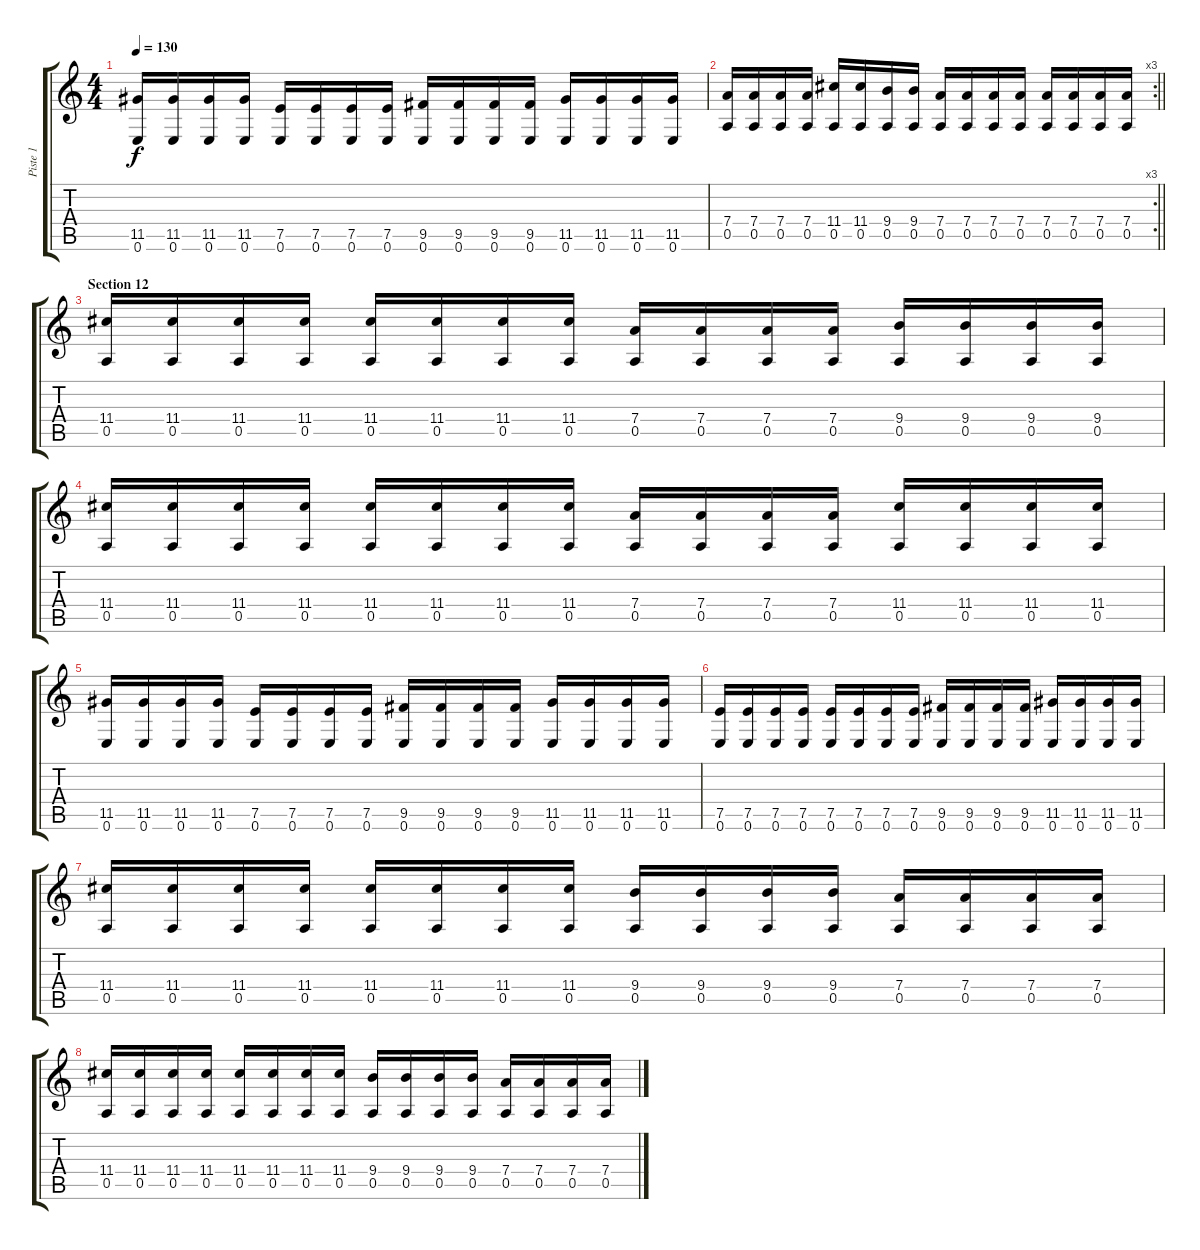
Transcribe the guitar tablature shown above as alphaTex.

\track ("Piste 1" "Piste 1") {instrument distortionguitar}
\staff {score tabs}
\tuning (E4 B3 G3 D3 A2 E2) {hide}
\ts (4 4)
\tempo 130
\clef g2
\ks c
(11.5 0.6).16{dy f} (11.5 0.6).16 (11.5 0.6).16 (11.5 0.6).16 (7.5 0.6).16 (7.5 0.6).16 (7.5 0.6).16 (7.5 0.6).16 (9.5 0.6).16 (9.5 0.6).16 (9.5 0.6).16 (9.5 0.6).16 (11.5 0.6).16 (11.5 0.6).16 (11.5 0.6).16 (11.5 0.6).16 |
\rc 3
\barLineRight lightlight
(7.4 0.5).16 (7.4 0.5).16 (7.4 0.5).16 (7.4 0.5).16 (11.4 0.5).16 (11.4 0.5).16 (9.4 0.5).16 (9.4 0.5).16 (7.4 0.5).16 (7.4 0.5).16 (7.4 0.5).16 (7.4 0.5).16 (7.4 0.5).16 (7.4 0.5).16 (7.4 0.5).16 (7.4 0.5).16 |
\section ("" "Section 12")
(11.4 0.5).16 (11.4 0.5).16 (11.4 0.5).16 (11.4 0.5).16 (11.4 0.5).16 (11.4 0.5).16 (11.4 0.5).16 (11.4 0.5).16 (7.4 0.5).16 (7.4 0.5).16 (7.4 0.5).16 (7.4 0.5).16 (9.4 0.5).16 (9.4 0.5).16 (9.4 0.5).16 (9.4 0.5).16 |
(11.4 0.5).16 (11.4 0.5).16 (11.4 0.5).16 (11.4 0.5).16 (11.4 0.5).16 (11.4 0.5).16 (11.4 0.5).16 (11.4 0.5).16 (7.4 0.5).16 (7.4 0.5).16 (7.4 0.5).16 (7.4 0.5).16 (11.4 0.5).16 (11.4 0.5).16 (11.4 0.5).16 (11.4 0.5).16 |
(11.5 0.6).16 (11.5 0.6).16 (11.5 0.6).16 (11.5 0.6).16 (7.5 0.6).16 (7.5 0.6).16 (7.5 0.6).16 (7.5 0.6).16 (9.5 0.6).16 (9.5 0.6).16 (9.5 0.6).16 (9.5 0.6).16 (11.5 0.6).16 (11.5 0.6).16 (11.5 0.6).16 (11.5 0.6).16 |
(7.5 0.6).16 (7.5 0.6).16 (7.5 0.6).16 (7.5 0.6).16 (7.5 0.6).16 (7.5 0.6).16 (7.5 0.6).16 (7.5 0.6).16 (9.5 0.6).16 (9.5 0.6).16 (9.5 0.6).16 (9.5 0.6).16 (11.5 0.6).16 (11.5 0.6).16 (11.5 0.6).16 (11.5 0.6).16 |
(11.4 0.5).16 (11.4 0.5).16 (11.4 0.5).16 (11.4 0.5).16 (11.4 0.5).16 (11.4 0.5).16 (11.4 0.5).16 (11.4 0.5).16 (9.4 0.5).16 (9.4 0.5).16 (9.4 0.5).16 (9.4 0.5).16 (7.4 0.5).16 (7.4 0.5).16 (7.4 0.5).16 (7.4 0.5).16 |
(11.4 0.5).16 (11.4 0.5).16 (11.4 0.5).16 (11.4 0.5).16 (11.4 0.5).16 (11.4 0.5).16 (11.4 0.5).16 (11.4 0.5).16 (9.4 0.5).16 (9.4 0.5).16 (9.4 0.5).16 (9.4 0.5).16 (7.4 0.5).16 (7.4 0.5).16 (7.4 0.5).16 (7.4 0.5).16
